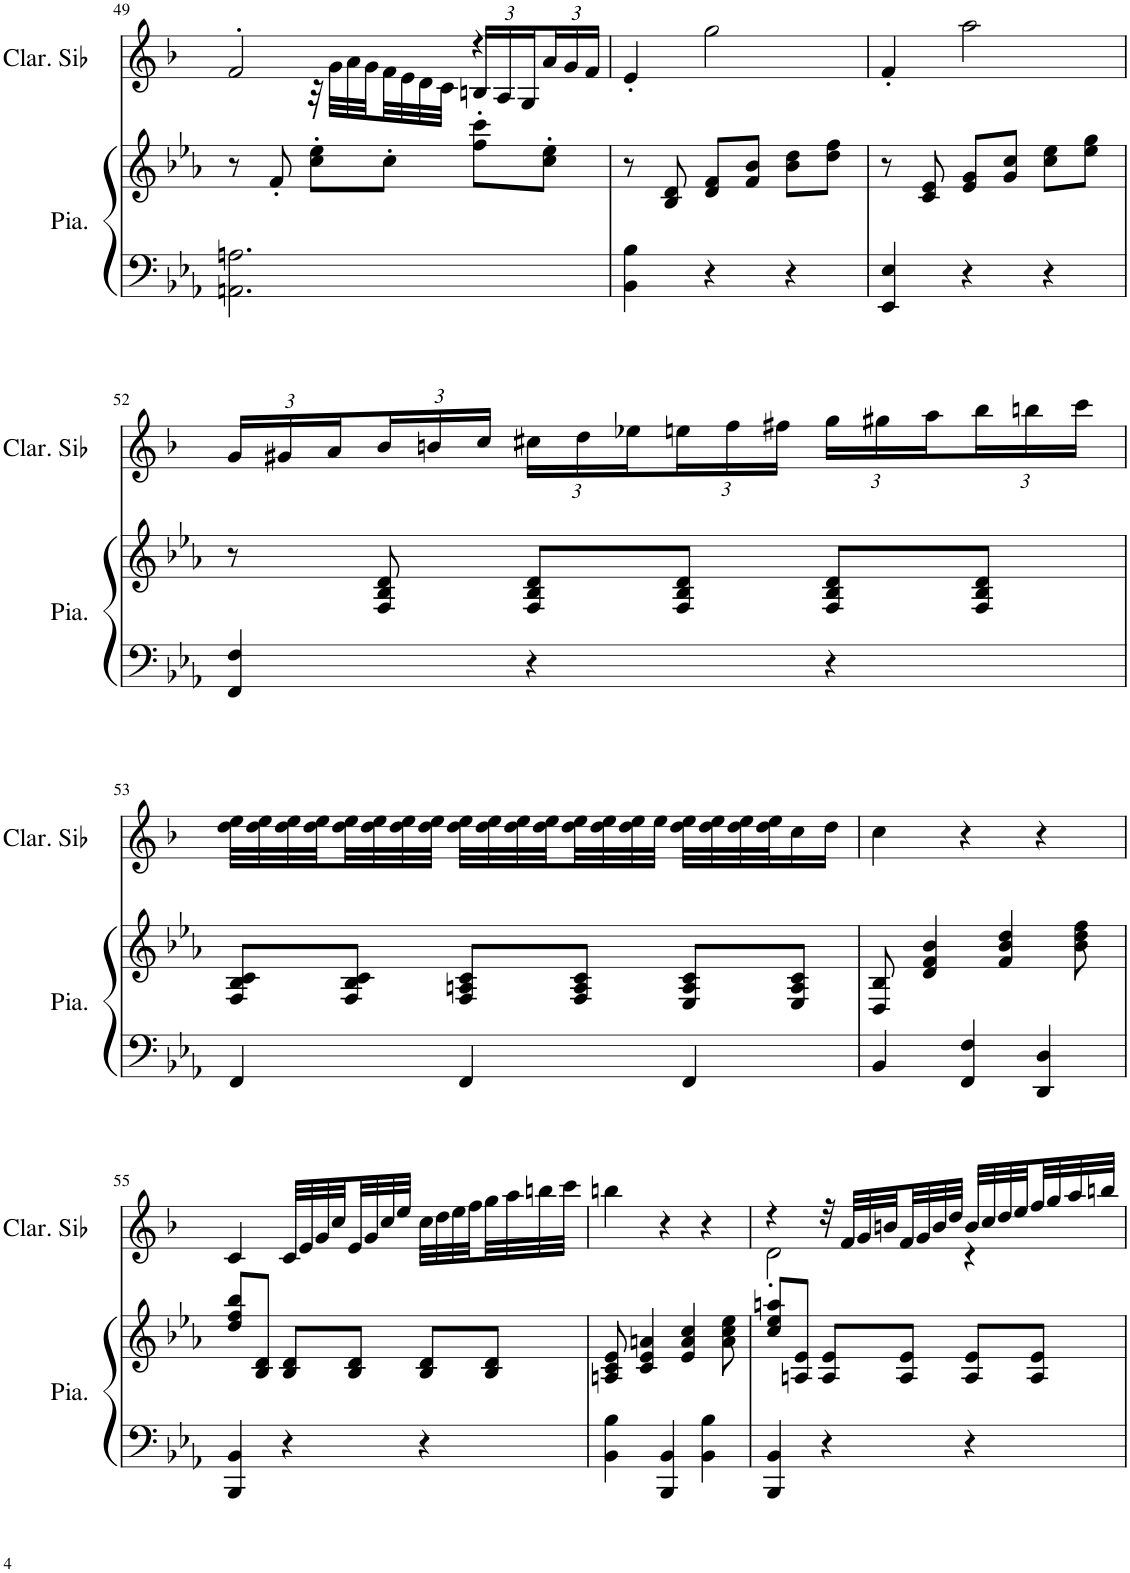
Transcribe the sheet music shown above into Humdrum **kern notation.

**kern	**kern	**kern
*part2	*part2	*part1
*staff3	*staff2	*staff1
*I"Piano	*	*I"Clarinette en Sib
*I'Pia.	*	*I'Clar. Sib
!!LO:PB:g=z
*clefF4	*clefG2	*clefG2
*	*	*Trd1c2
*k[b-e-a-]	*k[b-e-a-]	*k[b-]
*M3/4	*M3/4	*M3/4
=49	=49	=49
*	*	*^
2.AAn\ 2.An\	8r	2f'/	4ryy
.	8f'/	.	.
.	8cc\' 8ee-\'L	.	32r
.	.	.	32g\LLL
.	.	.	32a\
.	.	.	32g\
.	8cc'\J	.	32f\
.	.	.	32e\
.	.	.	32d\
.	.	.	32c\JJJ
*	*	*	*Xbrackettup
.	8ff\' 8ccc\'L	4r	24Bn/LL
.	.	.	24A/
.	.	.	24G/
.	8cc\' 8ee-\'J	.	24a/
.	.	.	24g/
.	.	.	24f/JJ
*	*	*v	*v
=50	=50	=50
4BB-\ 4B-\	8r	4e'/
.	8B-/ 8d/	.
4r	8d/ 8f/L	2gg\
.	8f/ 8b-/J	.
4r	8b-\ 8dd\L	.
.	8dd\ 8ff\J	.
=51	=51	=51
4EE-/ 4E-/	8r	4f'/
.	8c/ 8e-/	.
4r	8e-/ 8g/L	2aa\
.	8g/ 8cc/J	.
4r	8cc\ 8ee-\L	.
.	8ee-\ 8gg\J	.
!!LO:LB:g=z
=52	=52	=52
4FF/ 4F/	8r	24g/LL
.	.	24g#X/
.	.	24a/
.	8F/ 8B-/ 8d/	24b-/
.	.	24bn/
.	.	24cc/JJ
4r	8F/ 8B-/ 8d/L	24cc#X\LL
.	.	24dd\
.	.	24ee-X\
.	8F/ 8B-/ 8d/J	24een\
.	.	24ff\
.	.	24ff#X\JJ
4r	8F/ 8B-/ 8d/L	24gg\LL
.	.	24gg#X\
.	.	24aa\
.	8F/ 8B-/ 8d/J	24bb-\
.	.	24bbn\
.	.	24ccc\JJ
!!LO:LB:g=z
=53	=53	=53
4FF/	8F/ 8B-/ 8c/L	32dd\ 32ee\LLL
.	.	32dd\ 32ee\
.	.	32dd\ 32ee\
.	.	32dd\ 32ee\
.	8F/ 8B-/ 8c/J	32dd\ 32ee\
.	.	32dd\ 32ee\
.	.	32dd\ 32ee\
.	.	32dd\ 32ee\JJJ
4FF/	8F/ 8An/ 8c/L	32dd\ 32ee\LLL
.	.	32dd\ 32ee\
.	.	32dd\ 32ee\
.	.	32dd\ 32ee\
.	8F/ 8A/ 8c/J	32dd\ 32ee\
.	.	32dd\ 32ee\
.	.	32dd\ 32ee\
.	.	32ee\JJJ
4FF/	8E-/ 8A/ 8c/L	32dd\ 32ee\LLL
.	.	32dd\ 32ee\
.	.	32dd\ 32ee\
.	.	32dd\ 32ee\J
.	8E-/ 8A/ 8c/J	16cc\
.	.	16dd\JJ
=54	=54	=54
4BB-/	8D/ 8B-/	4cc\
.	4d/ 4f/ 4b-/	.
4FF/ 4F/	.	4r
.	4f/ 4b-/ 4dd/	.
4DD/ 4D/	.	4r
.	8b-\ 8dd\ 8ff\	.
!!LO:LB:g=z
=55	=55	=55
4BBB-/ 4BB-/	8dd/ 8ff/ 8bb-/L	4c/
.	8B-/ 8d/J	.
4r	8B-/ 8d/L	32c/LLL
.	.	32e/
.	.	32g/
.	.	32cc/
.	8B-/ 8d/J	32e/
.	.	32g/
.	.	32cc/
.	.	32ee/JJJ
4r	8B-/ 8d/L	32cc\LLL
.	.	32dd\
.	.	32ee\
.	.	32ff\
.	8B-/ 8d/J	32gg\
.	.	32aa\
.	.	32bbn\
.	.	32ccc\JJJ
=56	=56	=56
4BB-\ 4B-\	8An/ 8c/ 8e-/	4bbn\
.	4c/ 4e-/ 4an/	.
4BBB-/ 4BB-/	.	4r
.	4e-/ 4a/ 4cc/	.
4BB-\ 4B-\	.	4r
.	8a\ 8cc\ 8ee-\	.
=57	=57	=57
*	*	*^
4BBB-/ 4BB-/	8cc/ 8ee-/ 8aan/L	4r	2d'\
.	8An/ 8e-/J	.	.
4r	8A/ 8e-/L	32r	.
.	.	32f/LLL	.
.	.	32g/	.
.	.	32bn/	.
.	8A/ 8e-/J	32f/	.
.	.	32g/	.
.	.	32b/	.
.	.	32dd/JJJ	.
4r	8A/ 8e-/L	32b/LLL	4r
.	.	32cc/	.
.	.	32dd/	.
.	.	32ee/	.
.	8A/ 8e-/J	32ff/	.
.	.	32gg/	.
.	.	32aa/	.
.	.	32bbn/JJJ	.
*	*	*v	*v
=	=	=
*-	*-	*-
